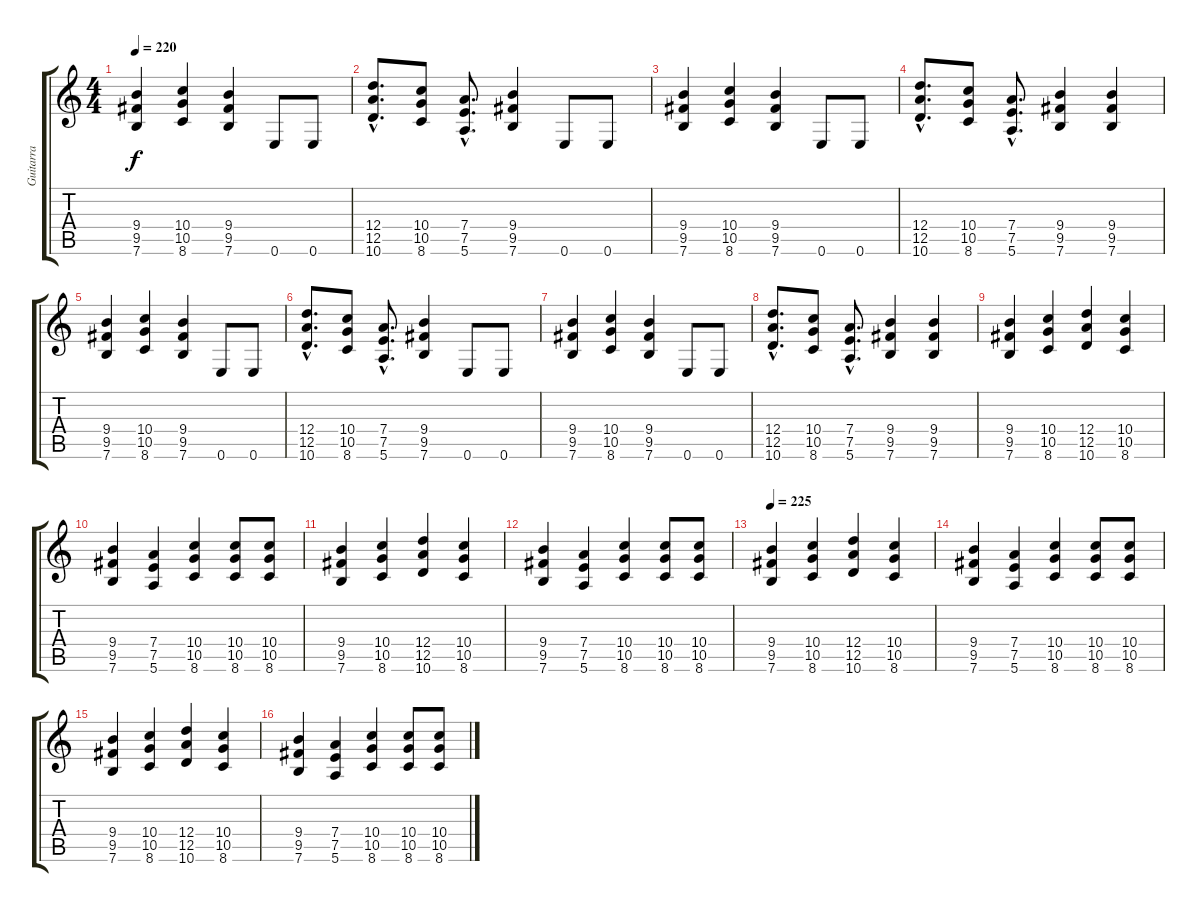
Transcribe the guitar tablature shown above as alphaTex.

\track ("Guitarra" "Guitarra") {instrument distortionguitar}
\staff {score tabs}
\tuning (E4 B3 G3 D3 A2 E2) {hide}
\ts (4 4)
\tempo 220
\clef g2
\ks c
(9.4 9.5 7.6).4{dy f} (10.4 10.5 8.6).4 (9.4 9.5 7.6).4 0.6.8 0.6.8 |
(12.4{hac} 12.5{hac} 10.6{hac}).8{d} (10.4 10.5 8.6).8 (7.4{hac} 7.5{hac} 5.6{hac}).8{d} (9.4 9.5 7.6).4 0.6.8 0.6.8 |
(9.4 9.5 7.6).4 (10.4 10.5 8.6).4 (9.4 9.5 7.6).4 0.6.8 0.6.8 |
(12.4{hac} 12.5{hac} 10.6{hac}).8{d} (10.4 10.5 8.6).8 (7.4{hac} 7.5{hac} 5.6{hac}).8{d} (9.4 9.5 7.6).4 (9.4 9.5 7.6).4 |
(9.4 9.5 7.6).4 (10.4 10.5 8.6).4 (9.4 9.5 7.6).4 0.6.8 0.6.8 |
(12.4{hac} 12.5{hac} 10.6{hac}).8{d} (10.4 10.5 8.6).8 (7.4{hac} 7.5{hac} 5.6{hac}).8{d} (9.4 9.5 7.6).4 0.6.8 0.6.8 |
(9.4 9.5 7.6).4 (10.4 10.5 8.6).4 (9.4 9.5 7.6).4 0.6.8 0.6.8 |
(12.4{hac} 12.5{hac} 10.6{hac}).8{d} (10.4 10.5 8.6).8 (7.4{hac} 7.5{hac} 5.6{hac}).8{d} (9.4 9.5 7.6).4 (9.4 9.5 7.6).4 |
(9.4 9.5 7.6).4 (10.4 10.5 8.6).4 (12.4 12.5 10.6).4 (10.4 10.5 8.6).4 |
(9.4 9.5 7.6).4 (7.4 7.5 5.6).4 (10.4 10.5 8.6).4 (10.4 10.5 8.6).8 (10.4 10.5 8.6).8 |
(9.4 9.5 7.6).4 (10.4 10.5 8.6).4 (12.4 12.5 10.6).4 (10.4 10.5 8.6).4 |
(9.4 9.5 7.6).4 (7.4 7.5 5.6).4 (10.4 10.5 8.6).4 (10.4 10.5 8.6).8 (10.4 10.5 8.6).8 |
\tempo 225
(9.4 9.5 7.6).4 (10.4 10.5 8.6).4 (12.4 12.5 10.6).4 (10.4 10.5 8.6).4 |
(9.4 9.5 7.6).4 (7.4 7.5 5.6).4 (10.4 10.5 8.6).4 (10.4 10.5 8.6).8 (10.4 10.5 8.6).8 |
(9.4 9.5 7.6).4 (10.4 10.5 8.6).4 (12.4 12.5 10.6).4 (10.4 10.5 8.6).4 |
(9.4 9.5 7.6).4 (7.4 7.5 5.6).4 (10.4 10.5 8.6).4 (10.4 10.5 8.6).8 (10.4 10.5 8.6).8
